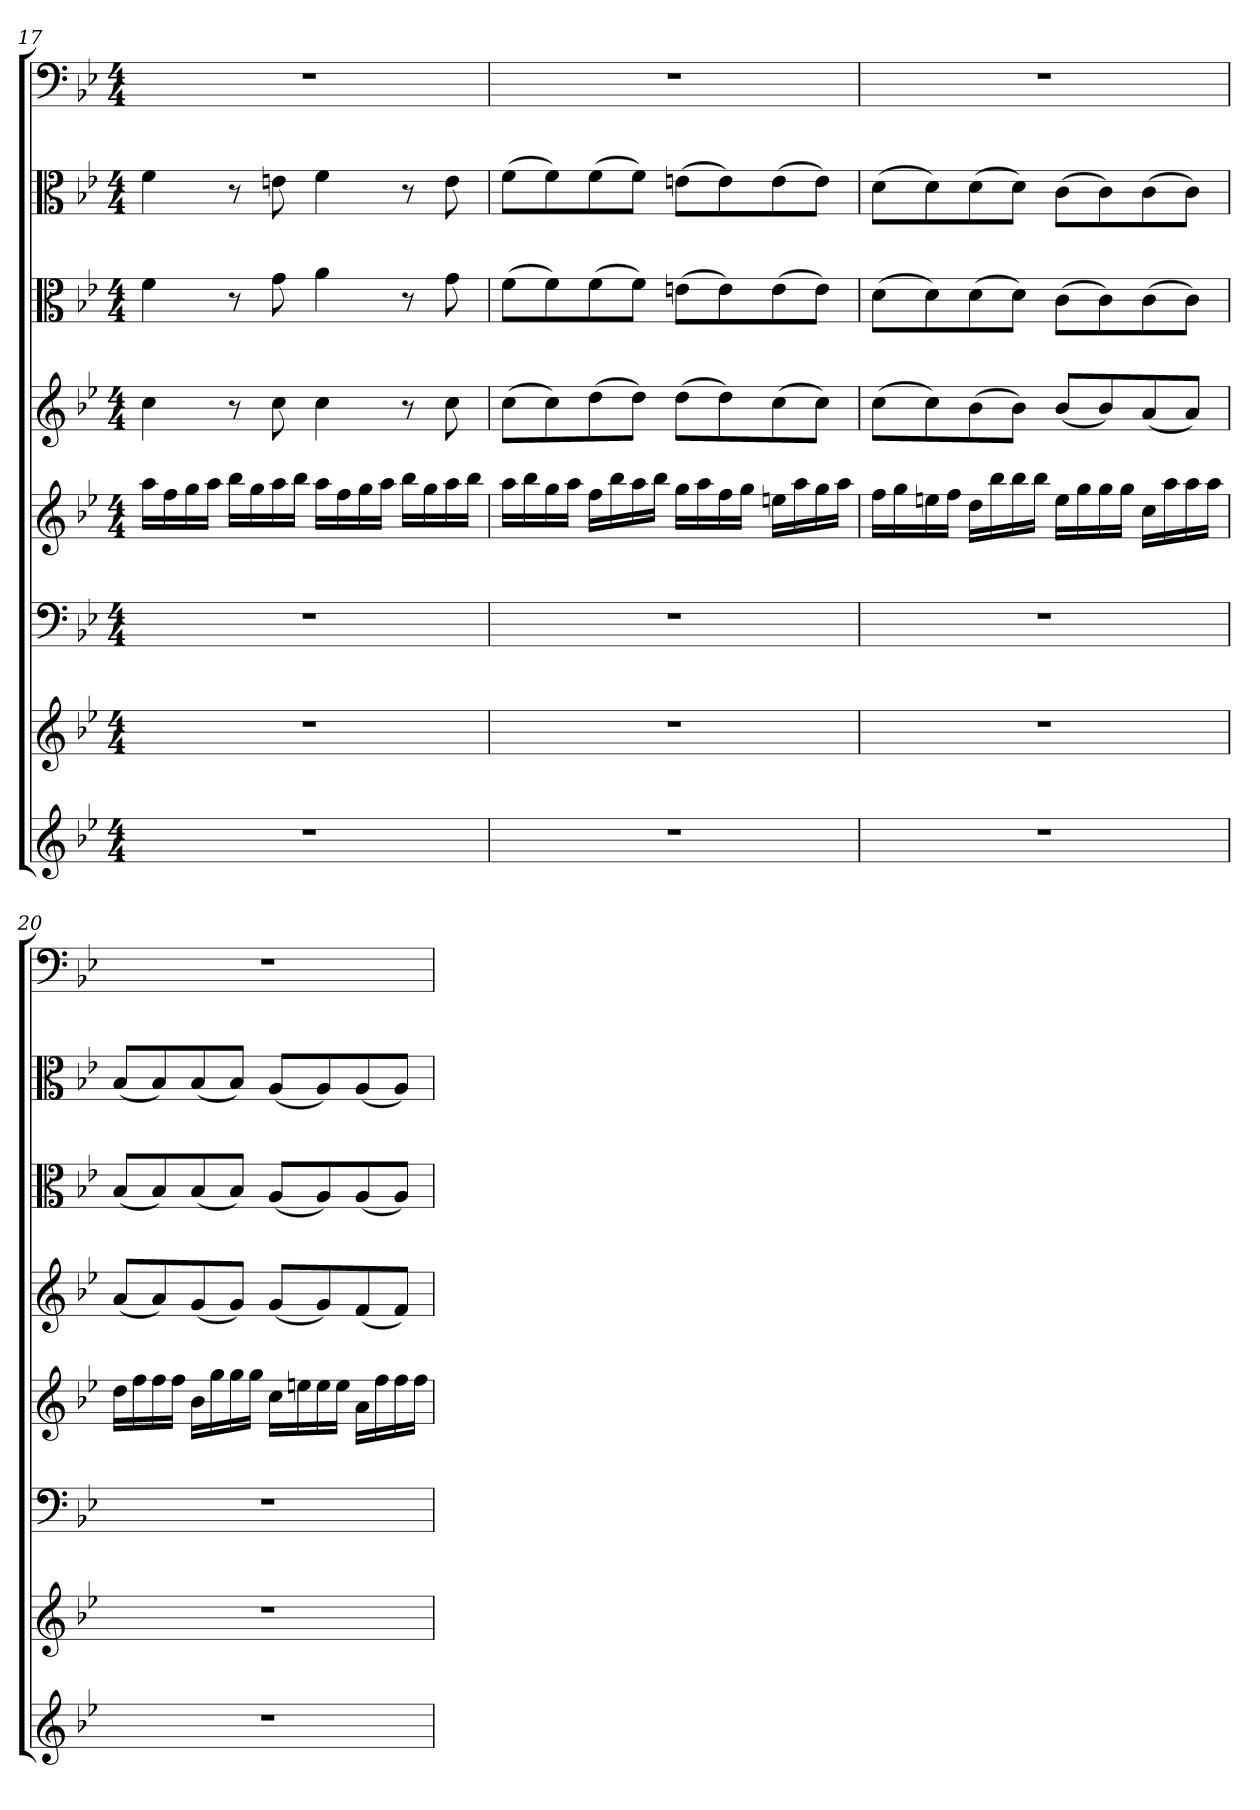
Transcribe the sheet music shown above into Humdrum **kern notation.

**kern	**kern	**kern	**kern	**kern	**kern	**kern	**kern
*part8	*part7	*part6	*part5	*part4	*part3	*part2	*part1
*staff8	*staff7	*staff6	*staff5	*staff4	*staff3	*staff2	*staff1
*clefG2	*clefG2	*clefF4	*clefG2	*clefG2	*clefC3	*clefC3	*clefF4
*k[b-e-]	*k[b-e-]	*k[b-e-]	*k[b-e-]	*k[b-e-]	*k[b-e-]	*k[b-e-]	*k[b-e-]
*B-:	*B-:	*B-:	*B-:	*B-:	*B-:	*B-:	*B-:
*M4/4	*M4/4	*M4/4	*M4/4	*M4/4	*M4/4	*M4/4	*M4/4
=17	=17	=17	=17	=17	=17	=17	=17
1r	1r	1r	16aa\LL	4cc\	4f\	4f\	1r
.	.	.	16ff\	.	.	.	.
.	.	.	16gg\	.	.	.	.
.	.	.	16aa\JJ	.	.	.	.
.	.	.	16bb-\LL	8r	8r	8r	.
.	.	.	16gg\	.	.	.	.
.	.	.	16aa\	8cc\	8g\	8en\	.
.	.	.	16bb-\JJ	.	.	.	.
.	.	.	16aa\LL	4cc\	4a\	4f\	.
.	.	.	16ff\	.	.	.	.
.	.	.	16gg\	.	.	.	.
.	.	.	16aa\JJ	.	.	.	.
.	.	.	16bb-\LL	8r	8r	8r	.
.	.	.	16gg\	.	.	.	.
.	.	.	16aa\	8cc\	8g\	8e\	.
.	.	.	16bb-\JJ	.	.	.	.
=18	=18	=18	=18	=18	=18	=18	=18
1r	1r	1r	16aa\LL	(8cc\L	(8f\L	(8f\L	1r
.	.	.	16bb-\	.	.	.	.
.	.	.	16gg\	8cc\)	8f\)	8f\)	.
.	.	.	16aa\JJ	.	.	.	.
.	.	.	16ff\LL	(8dd\	(8f\	(8f\	.
.	.	.	16bb-\	.	.	.	.
.	.	.	16aa\	8dd\J)	8f\J)	8f\J)	.
.	.	.	16bb-\JJ	.	.	.	.
.	.	.	16gg\LL	(8dd\L	(8en\L	(8en\L	.
.	.	.	16aa\	.	.	.	.
.	.	.	16ff\	8dd\)	8e\)	8e\)	.
.	.	.	16gg\JJ	.	.	.	.
.	.	.	16een\LL	(8cc\	(8e\	(8e\	.
.	.	.	16aa\	.	.	.	.
.	.	.	16gg\	8cc\J)	8e\J)	8e\J)	.
.	.	.	16aa\JJ	.	.	.	.
=19	=19	=19	=19	=19	=19	=19	=19
1r	1r	1r	16ff\LL	(8cc\L	(8d\L	(8d\L	1r
.	.	.	16gg\	.	.	.	.
.	.	.	16een\	8cc\)	8d\)	8d\)	.
.	.	.	16ff\JJ	.	.	.	.
.	.	.	16dd\LL	(8b-\	(8d\	(8d\	.
.	.	.	16bb-\	.	.	.	.
.	.	.	16bb-\	8b-\J)	8d\J)	8d\J)	.
.	.	.	16bb-\JJ	.	.	.	.
.	.	.	16ee\LL	(8b-/L	(8c\L	(8c\L	.
.	.	.	16gg\	.	.	.	.
.	.	.	16gg\	8b-/)	8c\)	8c\)	.
.	.	.	16gg\JJ	.	.	.	.
.	.	.	16cc\LL	(8a/	(8c\	(8c\	.
.	.	.	16aa\	.	.	.	.
.	.	.	16aa\	8a/J)	8c\J)	8c\J)	.
.	.	.	16aa\JJ	.	.	.	.
=20	=20	=20	=20	=20	=20	=20	=20
1r	1r	1r	16dd\LL	(8a/L	(8B-/L	(8B-/L	1r
.	.	.	16ff\	.	.	.	.
.	.	.	16ff\	8a/)	8B-/)	8B-/)	.
.	.	.	16ff\JJ	.	.	.	.
.	.	.	16b-\LL	(8g/	(8B-/	(8B-/	.
.	.	.	16gg\	.	.	.	.
.	.	.	16gg\	8g/J)	8B-/J)	8B-/J)	.
.	.	.	16gg\JJ	.	.	.	.
.	.	.	16cc\LL	(8g/L	(8A/L	(8A/L	.
.	.	.	16een\	.	.	.	.
.	.	.	16ee\	8g/)	8A/)	8A/)	.
.	.	.	16ee\JJ	.	.	.	.
.	.	.	16a\LL	(8f/	(8A/	(8A/	.
.	.	.	16ff\	.	.	.	.
.	.	.	16ff\	8f/J)	8A/J)	8A/J)	.
.	.	.	16ff\JJ	.	.	.	.
=	=	=	=	=	=	=	=
*-	*-	*-	*-	*-	*-	*-	*-
